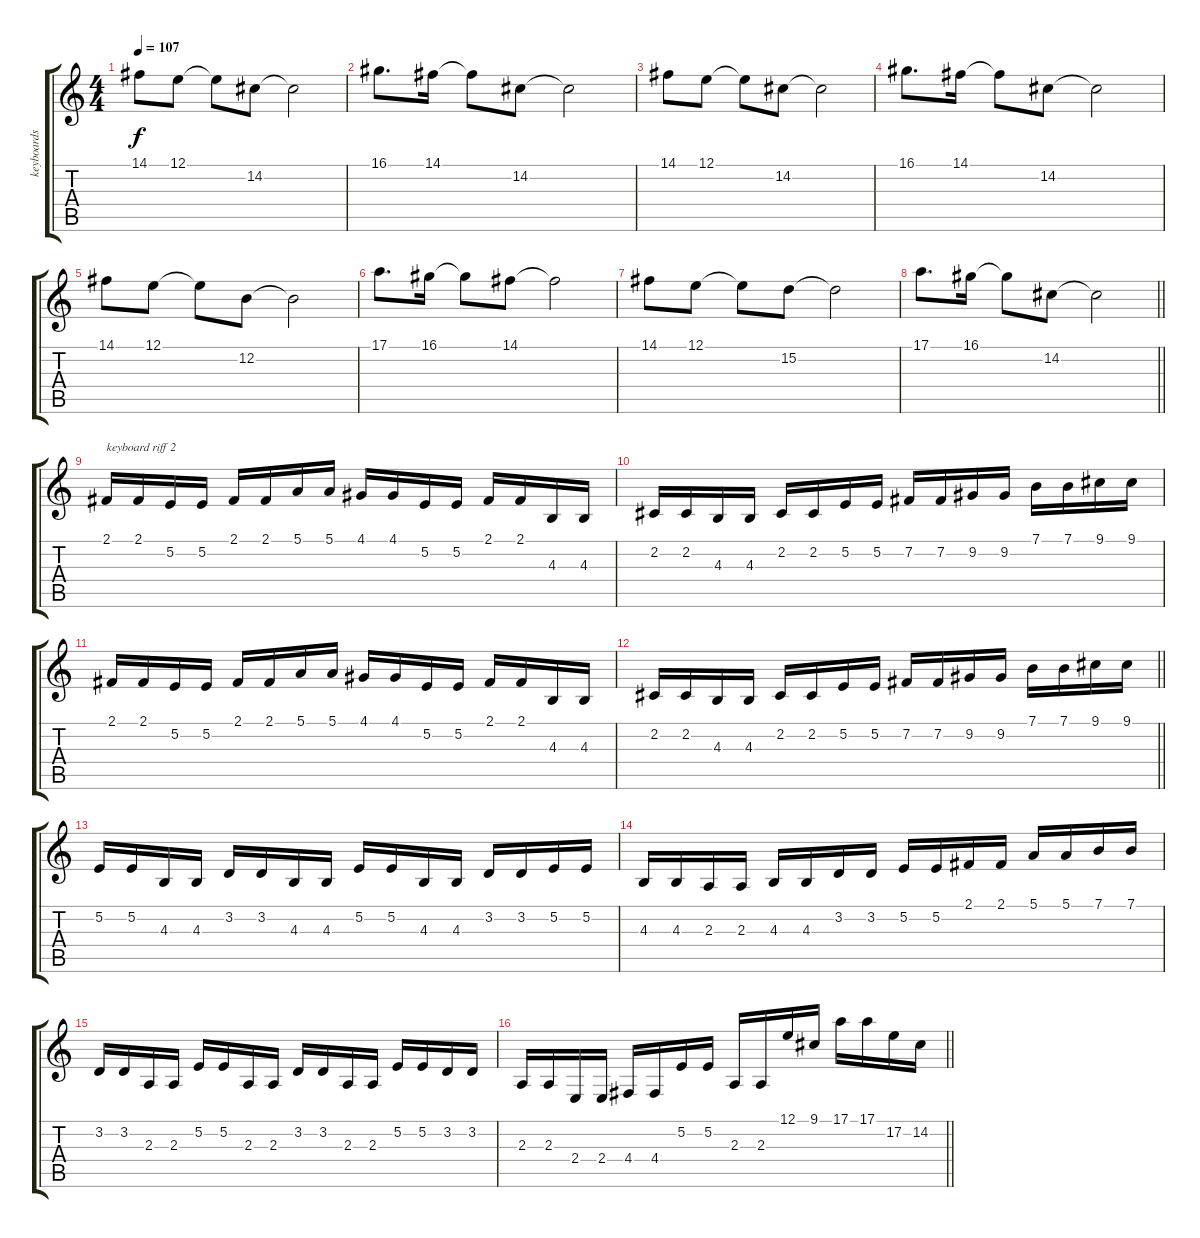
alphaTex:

\track ("keyboards" "keyboards") {instrument glockenspiel}
\staff {score tabs}
\tuning (E4 B3 G3 D3 A2 E2) {hide}
\ts (4 4)
\tempo 107
\clef g2
\ks c
14.1.8{dy f} 12.1.8 12.1{t}.8 14.2.8 14.2{t}.2 |
16.1.8{d} 14.1.16 14.1{t}.8 14.2.8 14.2{t}.2 |
14.1.8 12.1.8 12.1{t}.8 14.2.8 14.2{t}.2 |
16.1.8{d} 14.1.16 14.1{t}.8 14.2.8 14.2{t}.2 |
14.1.8 12.1.8 12.1{t}.8 12.2.8 12.2{t}.2 |
17.1.8{d} 16.1.16 16.1{t}.8 14.1.8 14.1{t}.2 |
14.1.8 12.1.8 12.1{t}.8 15.2.8 15.2{t}.2 |
\barLineRight lightlight
17.1.8{d} 16.1.16 16.1{t}.8 14.2.8 14.2{t}.2 |
2.1.16{txt "keyboard riff 2" instrument marimba} 2.1.16 5.2.16 5.2.16 2.1.16 2.1.16 5.1.16 5.1.16 4.1.16 4.1.16 5.2.16 5.2.16 2.1.16 2.1.16 4.3.16 4.3.16 |
2.2.16 2.2.16 4.3.16 4.3.16 2.2.16 2.2.16 5.2.16 5.2.16 7.2.16 7.2.16 9.2.16 9.2.16 7.1.16 7.1.16 9.1.16 9.1.16 |
2.1.16 2.1.16 5.2.16 5.2.16 2.1.16 2.1.16 5.1.16 5.1.16 4.1.16 4.1.16 5.2.16 5.2.16 2.1.16 2.1.16 4.3.16 4.3.16 |
\barLineRight lightlight
2.2.16 2.2.16 4.3.16 4.3.16 2.2.16 2.2.16 5.2.16 5.2.16 7.2.16 7.2.16 9.2.16 9.2.16 7.1.16 7.1.16 9.1.16 9.1.16 |
5.2.16 5.2.16 4.3.16 4.3.16 3.2.16 3.2.16 4.3.16 4.3.16 5.2.16 5.2.16 4.3.16 4.3.16 3.2.16 3.2.16 5.2.16 5.2.16 |
4.3.16 4.3.16 2.3.16 2.3.16 4.3.16 4.3.16 3.2.16 3.2.16 5.2.16 5.2.16 2.1.16 2.1.16 5.1.16 5.1.16 7.1.16 7.1.16 |
3.2.16 3.2.16 2.3.16 2.3.16 5.2.16 5.2.16 2.3.16 2.3.16 3.2.16 3.2.16 2.3.16 2.3.16 5.2.16 5.2.16 3.2.16 3.2.16 |
\barLineRight lightlight
2.3.16 2.3.16 2.4.16 2.4.16 4.4.16 4.4.16 5.2.16 5.2.16 2.3.16 2.3.16 12.1.16 9.1.16 17.1.16 17.1.16 17.2.16 14.2.16
